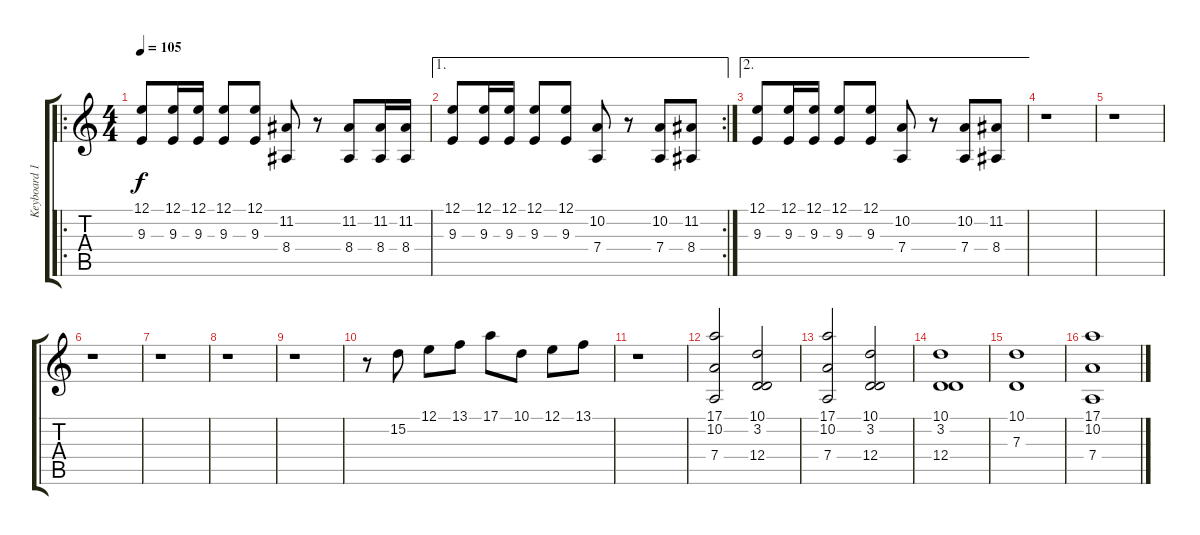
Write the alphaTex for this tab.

\track ("Keyboard 1" "Keyboard 1") {instrument stringensemble1}
\staff {score tabs}
\tuning (E4 B3 G3 D3 A2 E2) {hide}
\ro
\ts (4 4)
\tempo 105
\clef g2
\ks c
(12.1 9.3).8{dy f volume 8 balance 0} (12.1 9.3).16 (12.1 9.3).16 (12.1 9.3).8 (12.1 9.3).8 (11.2 8.4).8 r.8 (11.2 8.4).8 (11.2 8.4).16 (11.2 8.4).16 |
\ae 1
\rc 2
(12.1 9.3).8 (12.1 9.3).16 (12.1 9.3).16 (12.1 9.3).8 (12.1 9.3).8 (10.2 7.4).8 r.8 (10.2 7.4).8 (11.2 8.4).8 |
\ae 2
(12.1 9.3).8 (12.1 9.3).16 (12.1 9.3).16 (12.1 9.3).8 (12.1 9.3).8 (10.2 7.4).8 r.8 (10.2 7.4).8 (11.2 8.4).8 |
r.1 |
r.1 |
r.1 |
r.1 |
r.1 |
r.1 |
r.8{volume 15 instrument flute} 15.2.8 12.1.8 13.1.8 17.1.8 10.1.8 12.1.8 13.1.8 |
r.1 |
(17.1 10.2 7.4).2{volume 14 instrument stringensemble1} (10.1 3.2 12.4).2 |
(17.1 10.2 7.4).2 (10.1 3.2 12.4).2 |
(10.1 3.2 12.4).1 |
(10.1 7.3).1 |
(17.1 10.2 7.4).1
